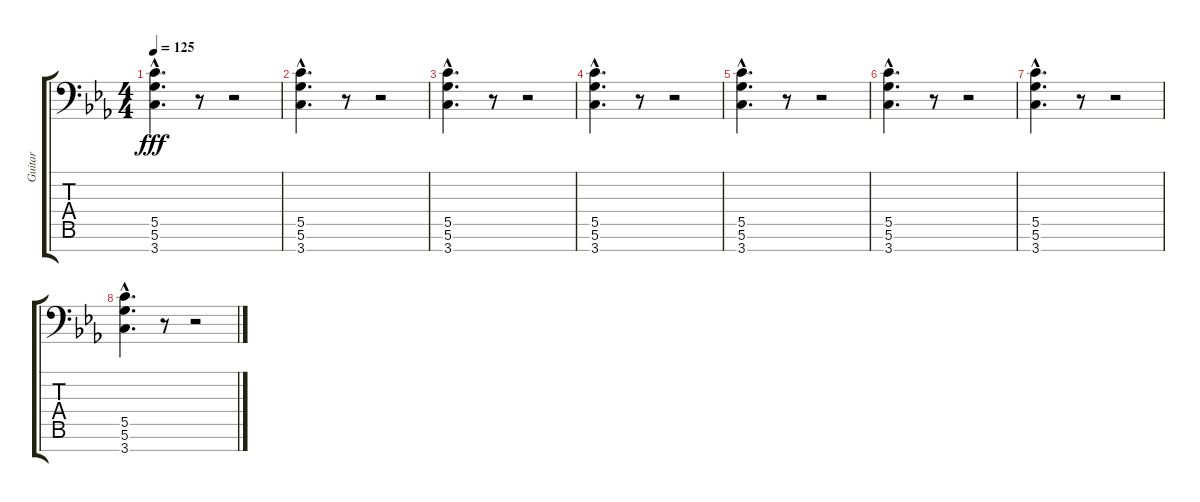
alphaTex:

\track ("Guitar" "Guitar") {instrument distortionguitar}
\staff {score tabs}
\tuning (D4 A3 F3 C3 G2 D2 A1) {hide}
\ts (4 4)
\tempo 125
\clef f4
\ks cminor
(5.5{hac} 5.6{hac} 3.7{hac}).4{d dy fff balance 16} r.8 r.2 |
(5.5{hac} 5.6{hac} 3.7{hac}).4{d volume 5 balance 0} r.8 r.2 |
(5.5{hac} 5.6{hac} 3.7{hac}).4{d balance 16} r.8 r.2 |
(5.5{hac} 5.6{hac} 3.7{hac}).4{d balance 0} r.8 r.2 |
(5.5{hac} 5.6{hac} 3.7{hac}).4{d volume 0 balance 16} r.8 r.2 |
(5.5{hac} 5.6{hac} 3.7{hac}).4{d balance 0} r.8 r.2 |
(5.5{hac} 5.6{hac} 3.7{hac}).4{d balance 16} r.8 r.2 |
(5.5{hac} 5.6{hac} 3.7{hac}).4{d balance 0} r.8 r.2
